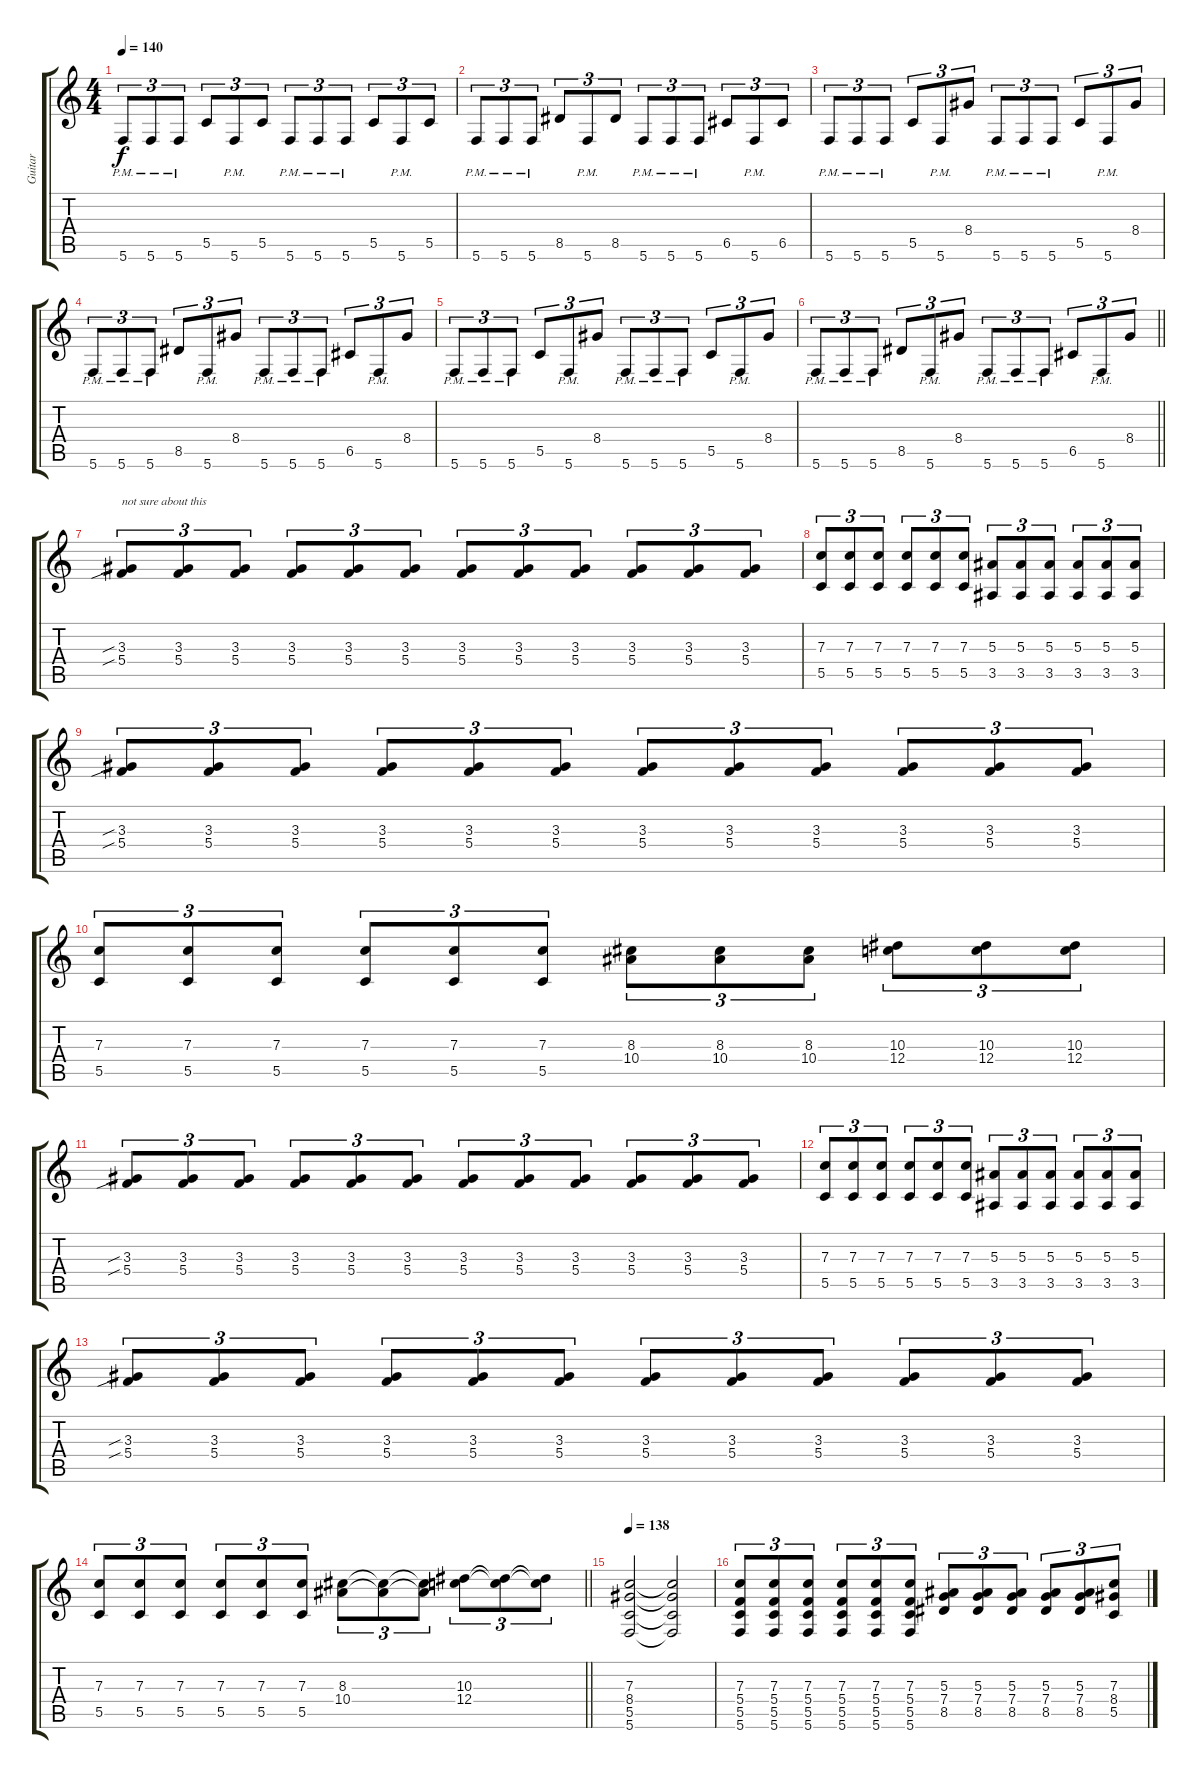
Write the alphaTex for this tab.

\track ("Guitar" "Guitar") {instrument distortionguitar}
\staff {score tabs}
\tuning (D4 A3 F3 C3 G2 C2) {hide}
\ts (4 4)
\tempo 140
\clef g2
\ks c
5.6{pm}.8{tu (3 2) dy f} 5.6{pm}.8{tu (3 2)} 5.6{pm}.8{tu (3 2)} 5.5.8{tu (3 2)} 5.6{pm}.8{tu (3 2)} 5.5.8{tu (3 2)} 5.6{pm}.8{tu (3 2)} 5.6{pm}.8{tu (3 2)} 5.6{pm}.8{tu (3 2)} 5.5.8{tu (3 2)} 5.6{pm}.8{tu (3 2)} 5.5.8{tu (3 2)} |
5.6{pm}.8{tu (3 2)} 5.6{pm}.8{tu (3 2)} 5.6{pm}.8{tu (3 2)} 8.5.8{tu (3 2)} 5.6{pm}.8{tu (3 2)} 8.5.8{tu (3 2)} 5.6{pm}.8{tu (3 2)} 5.6{pm}.8{tu (3 2)} 5.6{pm}.8{tu (3 2)} 6.5.8{tu (3 2)} 5.6{pm}.8{tu (3 2)} 6.5.8{tu (3 2)} |
5.6{pm}.8{tu (3 2)} 5.6{pm}.8{tu (3 2)} 5.6{pm}.8{tu (3 2)} 5.5.8{tu (3 2)} 5.6{pm}.8{tu (3 2)} 8.4.8{tu (3 2)} 5.6{pm}.8{tu (3 2)} 5.6{pm}.8{tu (3 2)} 5.6{pm}.8{tu (3 2)} 5.5.8{tu (3 2)} 5.6{pm}.8{tu (3 2)} 8.4.8{tu (3 2)} |
5.6{pm}.8{tu (3 2)} 5.6{pm}.8{tu (3 2)} 5.6{pm}.8{tu (3 2)} 8.5.8{tu (3 2)} 5.6{pm}.8{tu (3 2)} 8.4.8{tu (3 2)} 5.6{pm}.8{tu (3 2)} 5.6{pm}.8{tu (3 2)} 5.6{pm}.8{tu (3 2)} 6.5.8{tu (3 2)} 5.6{pm}.8{tu (3 2)} 8.4.8{tu (3 2)} |
5.6{pm}.8{tu (3 2)} 5.6{pm}.8{tu (3 2)} 5.6{pm}.8{tu (3 2)} 5.5.8{tu (3 2)} 5.6{pm}.8{tu (3 2)} 8.4.8{tu (3 2)} 5.6{pm}.8{tu (3 2)} 5.6{pm}.8{tu (3 2)} 5.6{pm}.8{tu (3 2)} 5.5.8{tu (3 2)} 5.6{pm}.8{tu (3 2)} 8.4.8{tu (3 2)} |
\barLineRight lightlight
5.6{pm}.8{tu (3 2)} 5.6{pm}.8{tu (3 2)} 5.6{pm}.8{tu (3 2)} 8.5.8{tu (3 2)} 5.6{pm}.8{tu (3 2)} 8.4.8{tu (3 2)} 5.6{pm}.8{tu (3 2)} 5.6{pm}.8{tu (3 2)} 5.6{pm}.8{tu (3 2)} 6.5.8{tu (3 2)} 5.6{pm}.8{tu (3 2)} 8.4.8{tu (3 2)} |
(3.3{sib} 5.4{sib}).8{tu (3 2) txt "not sure about this"} (3.3 5.4).8{tu (3 2)} (3.3 5.4).8{tu (3 2)} (3.3 5.4).8{tu (3 2)} (3.3 5.4).8{tu (3 2)} (3.3 5.4).8{tu (3 2)} (3.3 5.4).8{tu (3 2)} (3.3 5.4).8{tu (3 2)} (3.3 5.4).8{tu (3 2)} (3.3 5.4).8{tu (3 2)} (3.3 5.4).8{tu (3 2)} (3.3 5.4).8{tu (3 2)} |
(7.3 5.5).8{tu (3 2)} (7.3 5.5).8{tu (3 2)} (7.3 5.5).8{tu (3 2)} (7.3 5.5).8{tu (3 2)} (7.3 5.5).8{tu (3 2)} (7.3 5.5).8{tu (3 2)} (5.3 3.5).8{tu (3 2)} (5.3 3.5).8{tu (3 2)} (5.3 3.5).8{tu (3 2)} (5.3 3.5).8{tu (3 2)} (5.3 3.5).8{tu (3 2)} (5.3 3.5).8{tu (3 2)} |
(3.3{sib} 5.4{sib}).8{tu (3 2)} (3.3 5.4).8{tu (3 2)} (3.3 5.4).8{tu (3 2)} (3.3 5.4).8{tu (3 2)} (3.3 5.4).8{tu (3 2)} (3.3 5.4).8{tu (3 2)} (3.3 5.4).8{tu (3 2)} (3.3 5.4).8{tu (3 2)} (3.3 5.4).8{tu (3 2)} (3.3 5.4).8{tu (3 2)} (3.3 5.4).8{tu (3 2)} (3.3 5.4).8{tu (3 2)} |
(7.3 5.5).8{tu (3 2)} (7.3 5.5).8{tu (3 2)} (7.3 5.5).8{tu (3 2)} (7.3 5.5).8{tu (3 2)} (7.3 5.5).8{tu (3 2)} (7.3 5.5).8{tu (3 2)} (8.3 10.4).8{tu (3 2)} (8.3 10.4).8{tu (3 2)} (8.3 10.4).8{tu (3 2)} (10.3 12.4).8{tu (3 2)} (10.3 12.4).8{tu (3 2)} (10.3 12.4).8{tu (3 2)} |
(3.3{sib} 5.4{sib}).8{tu (3 2)} (3.3 5.4).8{tu (3 2)} (3.3 5.4).8{tu (3 2)} (3.3 5.4).8{tu (3 2)} (3.3 5.4).8{tu (3 2)} (3.3 5.4).8{tu (3 2)} (3.3 5.4).8{tu (3 2)} (3.3 5.4).8{tu (3 2)} (3.3 5.4).8{tu (3 2)} (3.3 5.4).8{tu (3 2)} (3.3 5.4).8{tu (3 2)} (3.3 5.4).8{tu (3 2)} |
(7.3 5.5).8{tu (3 2)} (7.3 5.5).8{tu (3 2)} (7.3 5.5).8{tu (3 2)} (7.3 5.5).8{tu (3 2)} (7.3 5.5).8{tu (3 2)} (7.3 5.5).8{tu (3 2)} (5.3 3.5).8{tu (3 2)} (5.3 3.5).8{tu (3 2)} (5.3 3.5).8{tu (3 2)} (5.3 3.5).8{tu (3 2)} (5.3 3.5).8{tu (3 2)} (5.3 3.5).8{tu (3 2)} |
(3.3{sib} 5.4{sib}).8{tu (3 2)} (3.3 5.4).8{tu (3 2)} (3.3 5.4).8{tu (3 2)} (3.3 5.4).8{tu (3 2)} (3.3 5.4).8{tu (3 2)} (3.3 5.4).8{tu (3 2)} (3.3 5.4).8{tu (3 2)} (3.3 5.4).8{tu (3 2)} (3.3 5.4).8{tu (3 2)} (3.3 5.4).8{tu (3 2)} (3.3 5.4).8{tu (3 2)} (3.3 5.4).8{tu (3 2)} |
\barLineRight lightlight
(7.3 5.5).8{tu (3 2)} (7.3 5.5).8{tu (3 2)} (7.3 5.5).8{tu (3 2)} (7.3 5.5).8{tu (3 2)} (7.3 5.5).8{tu (3 2)} (7.3 5.5).8{tu (3 2)} (8.3 10.4).8{tu (3 2)} (8.3{t} 10.4{t}).8{tu (3 2)} (8.3{t} 10.4{t}).8{tu (3 2)} (10.3 12.4).8{tu (3 2)} (10.3{t} 12.4{t}).8{tu (3 2)} (10.3{t} 12.4{t}).8{tu (3 2)} |
\tempo 138
(7.3 8.4 5.5 5.6).2 (7.3{t} 8.4{t} 5.5{t} 5.6{t}).2 |
(7.3 5.4 5.5 5.6).8{tu (3 2) volume 11} (7.3 5.4 5.5 5.6).8{tu (3 2)} (7.3 5.4 5.5 5.6).8{tu (3 2)} (7.3 5.4 5.5 5.6).8{tu (3 2)} (7.3 5.4 5.5 5.6).8{tu (3 2)} (7.3 5.4 5.5 5.6).8{tu (3 2)} (5.3 7.4 8.5).8{tu (3 2)} (5.3 7.4 8.5).8{tu (3 2)} (5.3 7.4 8.5).8{tu (3 2)} (5.3 7.4 8.5).8{tu (3 2)} (5.3 7.4 8.5).8{tu (3 2)} (7.3 8.4 5.5).8{tu (3 2)}
